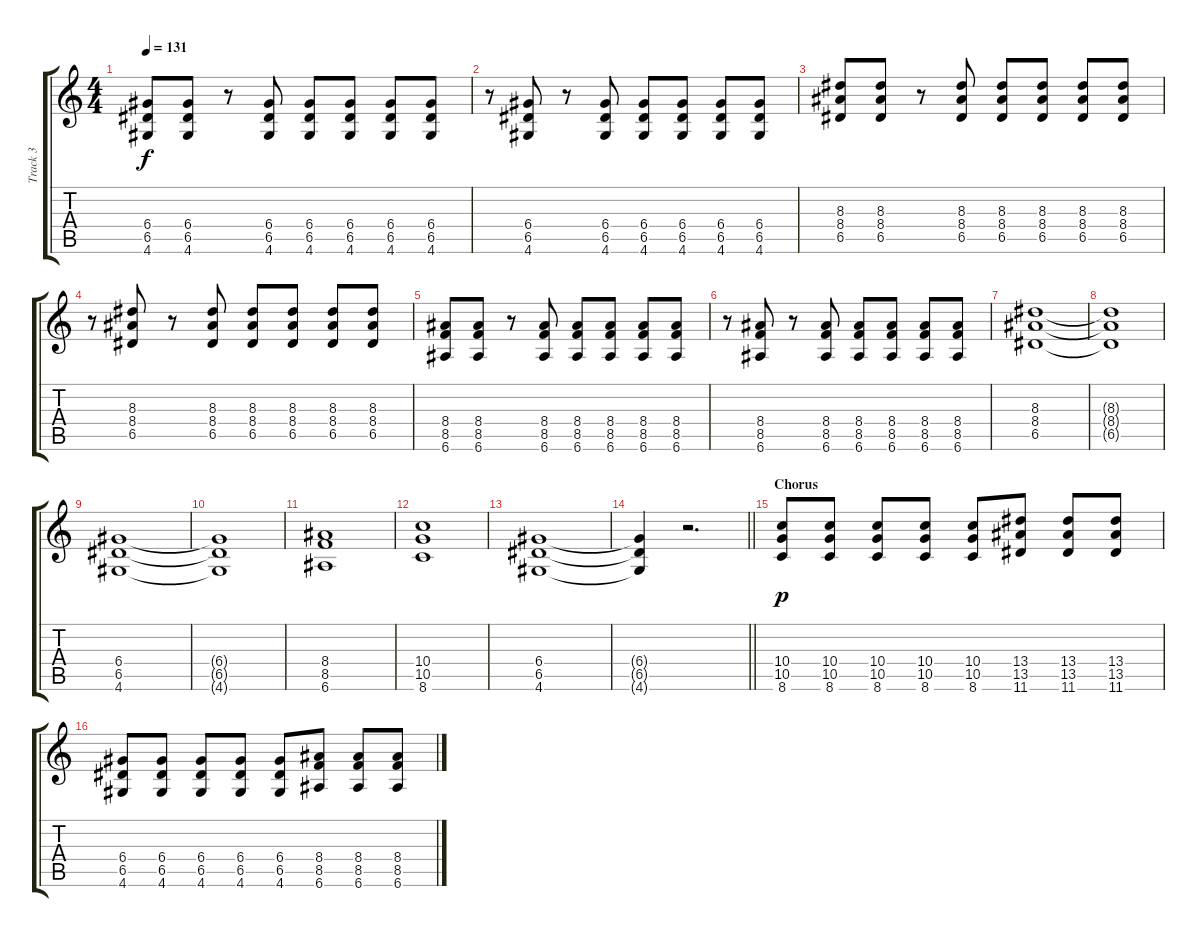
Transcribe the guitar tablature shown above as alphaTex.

\track ("Track 3" "Track 3") {instrument overdrivenguitar}
\staff {score tabs}
\tuning (E4 B3 G3 D3 A2 E2) {hide}
\ts (4 4)
\tempo 131
\clef g2
\ks c
(6.4 6.5 4.6).8{dy f} (6.4 6.5 4.6).8 r.8 (6.4 6.5 4.6).8 (6.4 6.5 4.6).8 (6.4 6.5 4.6).8 (6.4 6.5 4.6).8 (6.4 6.5 4.6).8 |
r.8 (6.4 6.5 4.6).8 r.8 (6.4 6.5 4.6).8 (6.4 6.5 4.6).8 (6.4 6.5 4.6).8 (6.4 6.5 4.6).8 (6.4 6.5 4.6).8 |
(8.3 8.4 6.5).8 (8.3 8.4 6.5).8 r.8 (8.3 8.4 6.5).8 (8.3 8.4 6.5).8 (8.3 8.4 6.5).8 (8.3 8.4 6.5).8 (8.3 8.4 6.5).8 |
r.8 (8.3 8.4 6.5).8 r.8 (8.3 8.4 6.5).8 (8.3 8.4 6.5).8 (8.3 8.4 6.5).8 (8.3 8.4 6.5).8 (8.3 8.4 6.5).8 |
(8.4 8.5 6.6).8 (8.4 8.5 6.6).8 r.8 (8.4 8.5 6.6).8 (8.4 8.5 6.6).8 (8.4 8.5 6.6).8 (8.4 8.5 6.6).8 (8.4 8.5 6.6).8 |
r.8 (8.4 8.5 6.6).8 r.8 (8.4 8.5 6.6).8 (8.4 8.5 6.6).8 (8.4 8.5 6.6).8 (8.4 8.5 6.6).8 (8.4 8.5 6.6).8 |
(8.3 8.4 6.5).1 |
(8.3{t} 8.4{t} 6.5{t}).1 |
(6.4 6.5 4.6).1 |
(6.4{t} 6.5{t} 4.6{t}).1 |
(8.4 8.5 6.6).1 |
(10.4 10.5 8.6).1 |
(6.4 6.5 4.6).1 |
\barLineRight lightlight
(6.4{t} 6.5{t} 4.6{t}).4 r.2{d} |
\section ("" "Chorus")
(10.4 10.5 8.6).8{dy p} (10.4 10.5 8.6).8 (10.4 10.5 8.6).8 (10.4 10.5 8.6).8 (10.4 10.5 8.6).8 (13.4 13.5 11.6).8 (13.4 13.5 11.6).8 (13.4 13.5 11.6).8 |
(6.4 6.5 4.6).8 (6.4 6.5 4.6).8 (6.4 6.5 4.6).8 (6.4 6.5 4.6).8 (6.4 6.5 4.6).8 (8.4 8.5 6.6).8 (8.4 8.5 6.6).8 (8.4 8.5 6.6).8
